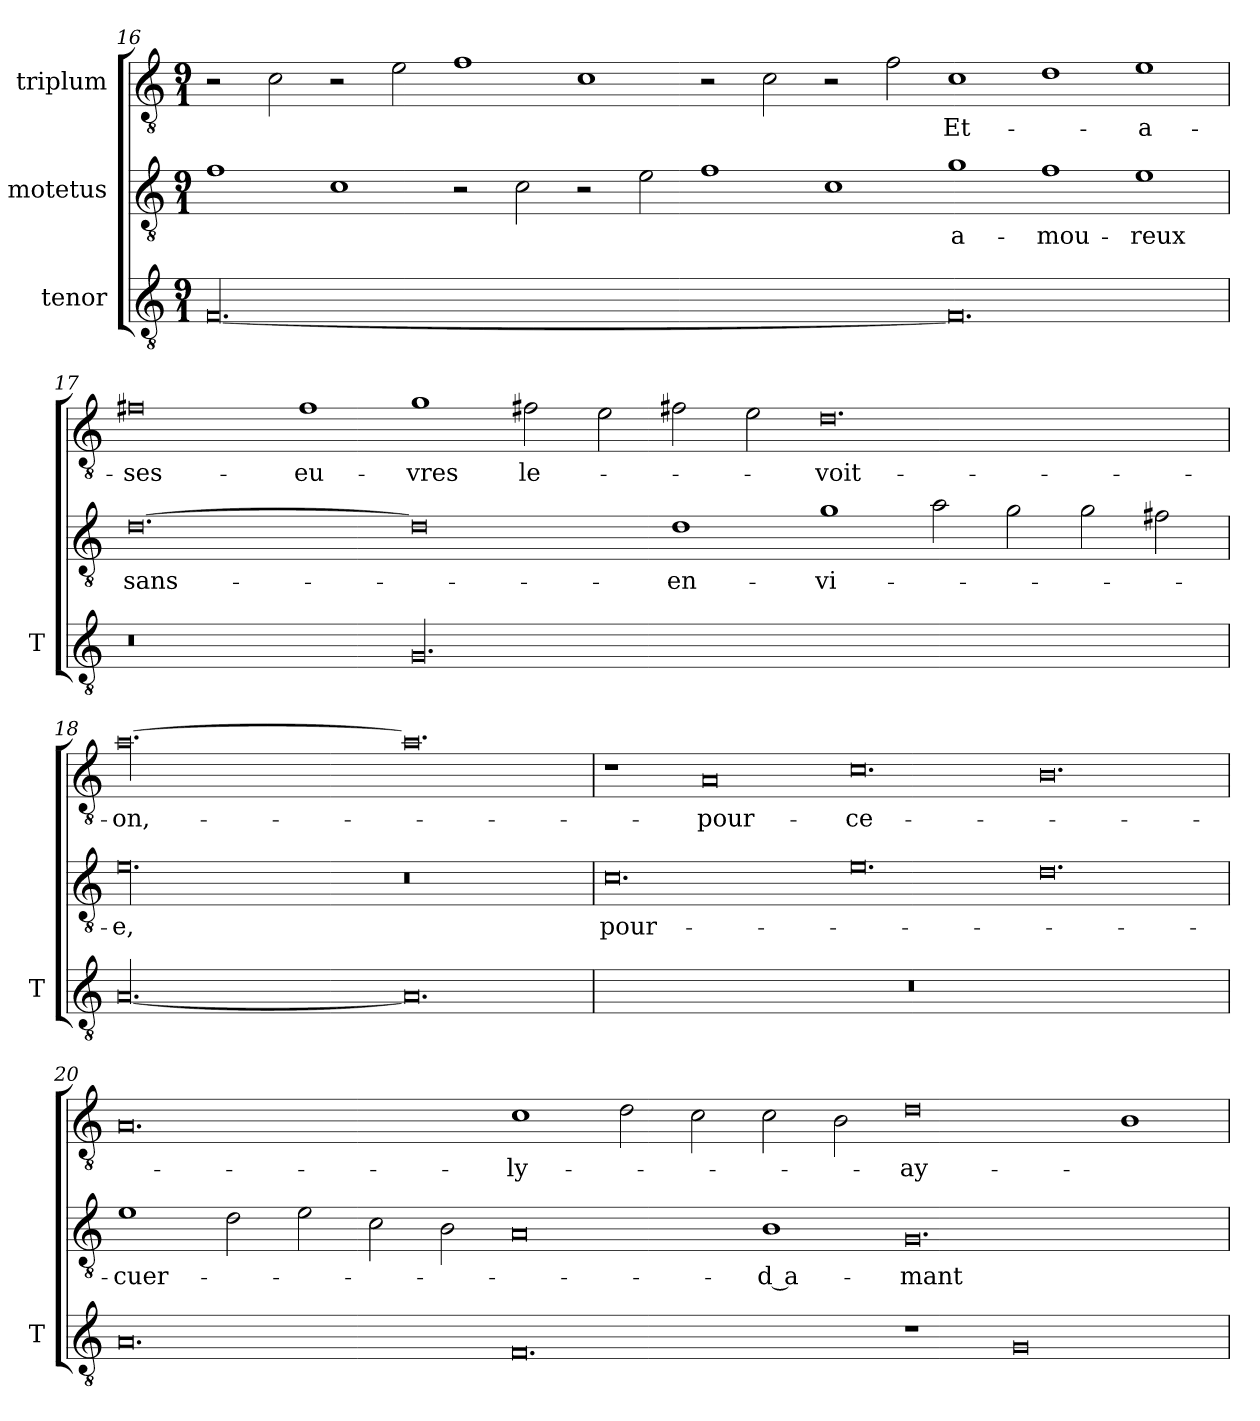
**kern	**kern	**text	**kern	**text
*part3	*part2	*part2	*part1	*part1
*staff3	*staff2	*staff2	*staff1	*staff1
*I"tenor	*I"motetus	*	*I"triplum	*
*I'T	*	*	*	*
!!LO:PB:g=z
*clefGv2	*clefGv2	*	*clefGv2	*
*k[]	*k[]	*	*k[]	*
*C:	*C:	*	*C:	*
*M9/1	*M9/1	*	*M9/1	*
=16	=16	=16	=16	=16
[00.F/	1f\	.	2r	.
.	.	.	2c\	.
.	1c\	.	2r	.
.	.	.	2e\	.
.	2r	.	1f\	.
.	2c\	.	.	.
.	2r	.	1c\	.
.	2e\	.	.	.
.	1f\	.	2r	.
.	.	.	2c\	.
.	1c\	.	2r	.
.	.	.	2f\	.
0.F/]	1g\	a-	1c\	Et-
.	1f\	-mou-	1d\	.
.	1e\	-reux	1e\	a-
=17	=17	=17	=17	=17
0.r	[0.d\	sans-	0f#X\	ses-
.	.	.	1f#\	eu-
00.G/	0d\]	.	1g\	-vres
.	.	.	2f#X\	le-
.	.	.	2e\	.
.	1d\	en-	2f#X\	.
.	.	.	2e\	.
.	1g\	-vi-	0.d\	voit-
.	2a\	.	.	.
.	2g\	.	.	.
.	2g\	.	.	.
.	2f#X\	.	.	.
=18	=18	=18	=18	=18
[00.A/	00.e\	-e,	[00.a\	on,-
0.A/]	0.r	.	0.a\]	.
=19	=19	=19	=19	=19
1%9r	0.c\	pour-	1r	.
.	.	.	0A/	pour-
.	0.e\	.	0.c\	ce-
.	0.d\	.	0.B\	.
=20	=20	=20	=20	=20
0.A/	1e\	cuer-	0.A/	.
.	2d\	.	.	.
.	2e\	.	.	.
.	2c\	.	.	.
.	2B\	.	.	.
0.F/	0A/	.	1c\	ly-
.	.	.	2d\	.
.	.	.	2c\	.
.	1B\	d a-	2c\	.
.	.	.	2B\	.
1r	0.G/	-mant	0d\	ay-
0G/	.	.	.	.
.	.	.	1B\	.
=	=	=	=	=
*-	*-	*-	*-	*-
